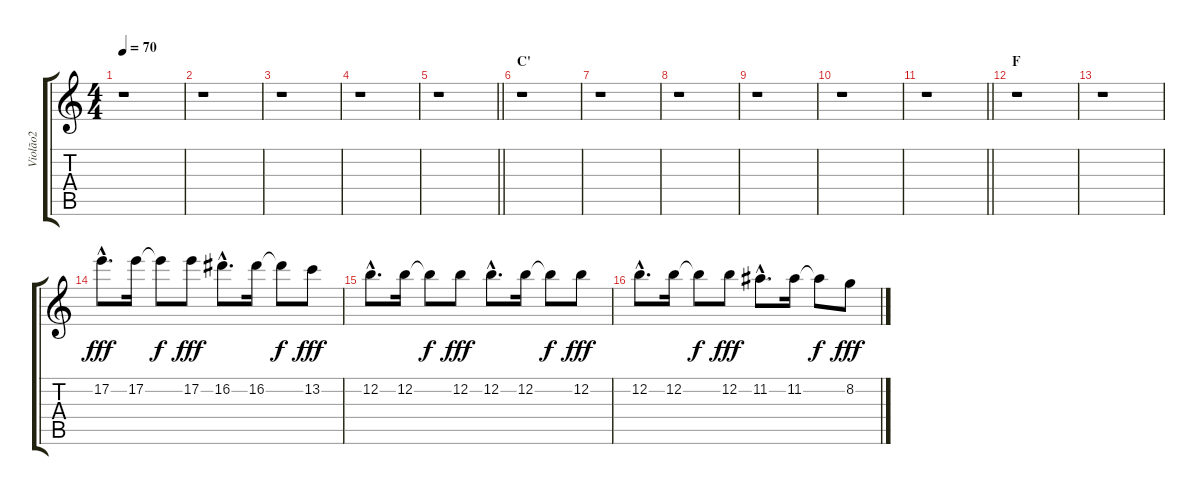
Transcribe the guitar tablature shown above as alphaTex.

\track ("Violão2" "Violão2") {instrument acousticguitarsteel}
\staff {score tabs}
\tuning (E4 B3 G3 D3 A2 E2) {hide}
\ts (4 4)
\tempo 70
\clef g2
\ks c
r.1{dy mp} |
r.1 |
r.1 |
r.1 |
\barLineRight lightlight
r.1 |
\section ("" "C'")
r.1 |
r.1 |
r.1 |
r.1 |
r.1 |
\barLineRight lightlight
r.1 |
\section ("" "F")
r.1 |
r.1 |
17.2{hac}.8{d dy fff} 17.2.16 17.2{t}.8{dy f} 17.2.8{dy fff} 16.2{hac}.8{d} 16.2.16 16.2{t}.8{dy f} 13.2.8{dy fff} |
12.2{hac}.8{d} 12.2.16 12.2{t}.8{dy f} 12.2.8{dy fff} 12.2{hac}.8{d} 12.2.16 12.2{t}.8{dy f} 12.2.8{dy fff} |
12.2{hac}.8{d} 12.2.16 12.2{t}.8{dy f} 12.2.8{dy fff} 11.2{hac}.8{d} 11.2.16 11.2{t}.8{dy f} 8.2.8{dy fff}
